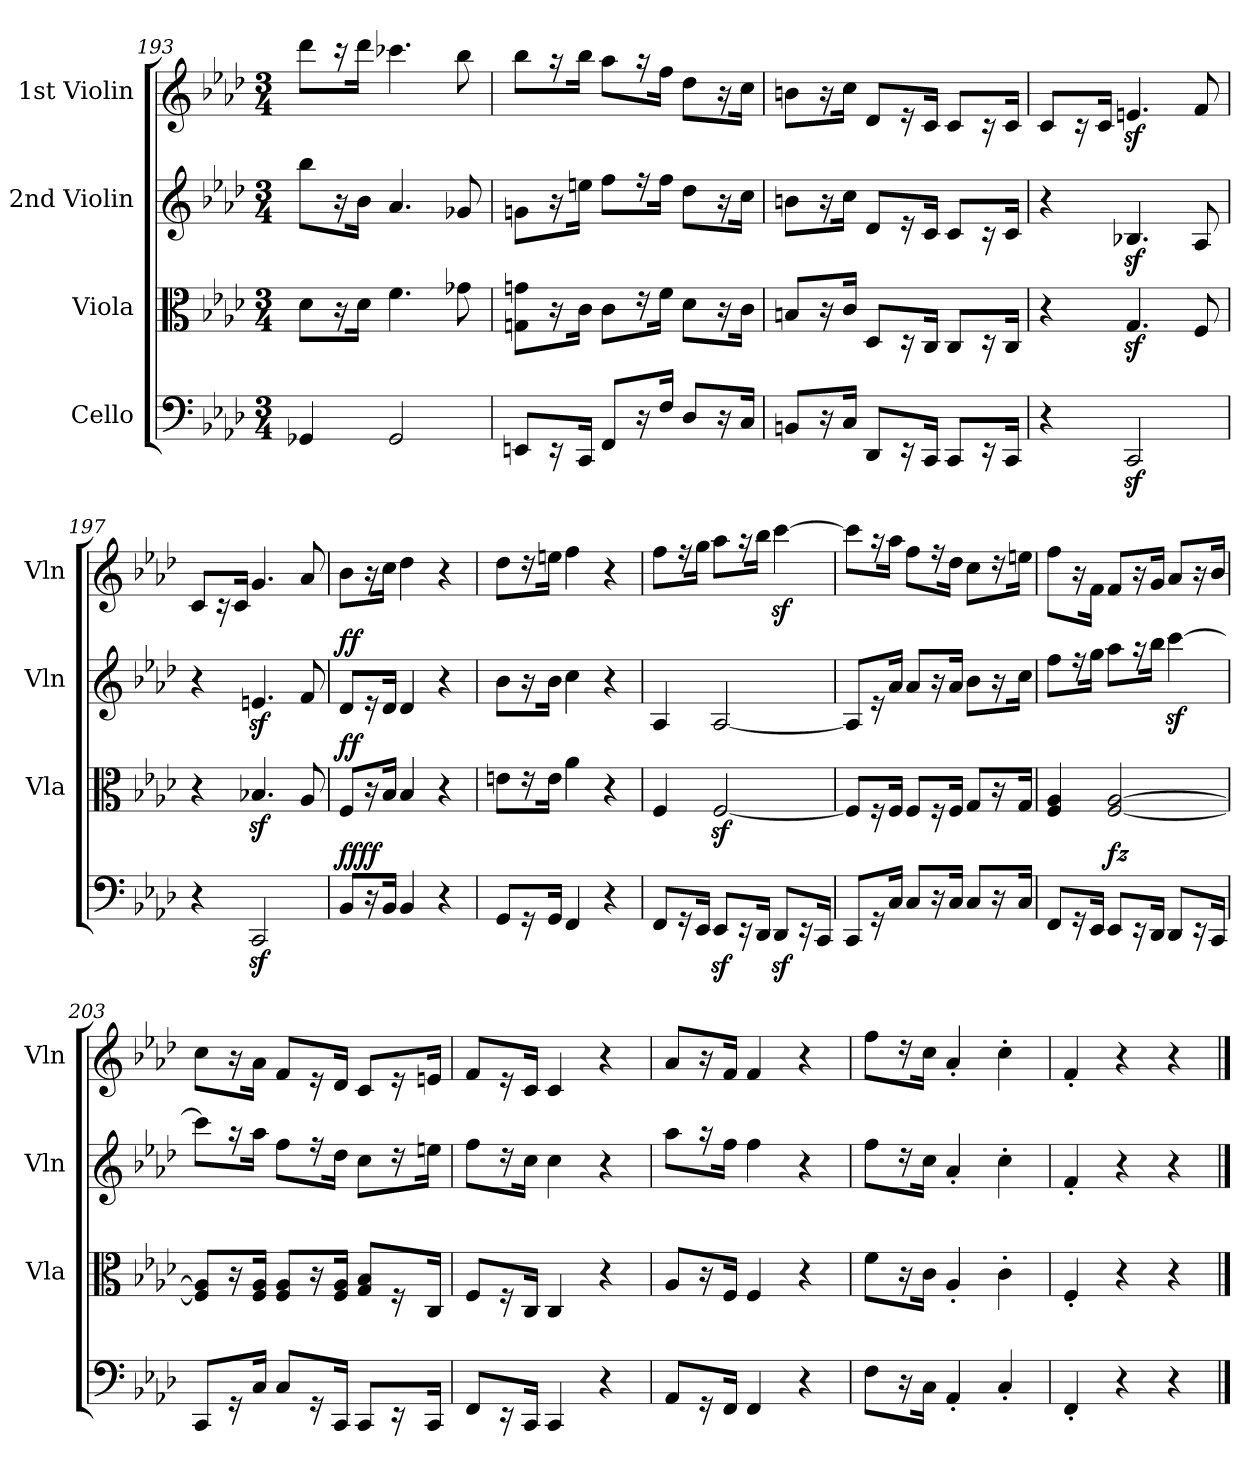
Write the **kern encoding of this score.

**kern	**dynam	**kern	**dynam	**kern	**dynam	**kern
*part4	*part4	*part3	*part3	*part2	*part2	*part1
*staff4	*staff4	*staff3	*staff3	*staff2	*staff2	*staff1
*I"Cello	*	*I"Viola	*	*I"2nd Violin	*	*I"1st Violin
*	*	*I'Vla	*	*I'Vln	*	*I'Vln
*clefF4	*	*clefC3	*	*clefG2	*	*clefG2
*k[b-e-a-d-]	*	*k[b-e-a-d-]	*	*k[b-e-a-d-]	*	*k[b-e-a-d-]
*M3/4	*	*M3/4	*	*M3/4	*	*M3/4
=193	=193	=193	=193	=193	=193	=193
4GG-X/	.	8d-\L	.	8bb-\L	.	8ddd-\L
.	.	16r	.	16r	.	16r
.	.	16d-\Jk	.	16b-\Jk	.	16ddd-\Jk
2GG-/	.	4.f\	.	4.a-/	.	4.ccc-X\
.	.	8g-X\	.	8g-X/	.	8bb-\
!!LO:LB:g=z
=194	=194	=194	=194	=194	=194	=194
8EEn/L	.	8Gn\ 8gn\L	.	8gn\L	.	8bb-\L
16r	.	16r	.	16r	.	16r
16CC/Jk	.	16c\Jk	.	16een\Jk	.	16bb-\Jk
8FF/L	.	8c\L	.	8ff\L	.	8aa-\L
16r	.	16r	.	16r	.	16r
16F/Jk	.	16f\Jk	.	16ff\Jk	.	16ff\Jk
8D-/L	.	8d-\L	.	8dd-\L	.	8dd-\L
16r	.	16r	.	16r	.	16r
16C/Jk	.	16c\Jk	.	16cc\Jk	.	16cc\Jk
=195	=195	=195	=195	=195	=195	=195
8BBn/L	.	8Bn/L	.	8bn\L	.	8bn\L
16r	.	16r	.	16r	.	16r
16C/Jk	.	16c/Jk	.	16cc\Jk	.	16cc\Jk
8DD-/L	.	8D-/L	.	8d-/L	.	8d-/L
16r	.	16r	.	16r	.	16r
16CC/Jk	.	16C/Jk	.	16c/Jk	.	16c/Jk
8CC/L	.	8C/L	.	8c/L	.	8c/L
16r	.	16r	.	16r	.	16r
16CC/Jk	.	16C/Jk	.	16c/Jk	.	16c/Jk
=196	=196	=196	=196	=196	=196	=196
4r	.	4r	.	4r	.	8c/L
.	.	.	.	.	.	16r
.	.	.	.	.	.	16c/Jk
2CCz</	.	4.Gz</	.	4.B-Xz</	.	4.enz</
.	.	8F/	.	8A-/	.	8f/
=197	=197	=197	=197	=197	=197	=197
4r	.	4r	.	4r	.	8c/L
.	.	.	.	.	.	16r
.	.	.	.	.	.	16c/Jk
2CCz</	.	4.B-Xz</	.	4.enz>/	.	4.g/
.	.	8A-/	.	8f/	.	8a-/
!!LO:LB:g=z
=198	=198	=198	=198	=198	=198	=198
!	!LO:DY:a	!	!	!	!	!
!	!LO:DY:n=1:b	!	!LO:DY:a	!	!LO:DY:a	!
8BB-/L	ff ff	8F/L	ff	8d-/L	ff	8b-\L
16r	.	16r	.	16r	.	16r
16BB-/Jk	.	16B-/Jk	.	16d-/Jk	.	16cc\Jk
4BB-/	.	4B-/	.	4d-/	.	4dd-\
4r	.	4r	.	4r	.	4r
=199	=199	=199	=199	=199	=199	=199
8GG/L	.	8en\L	.	8b-\L	.	8dd-\L
16r	.	16r	.	16r	.	16r
16GG/Jk	.	16e\Jk	.	16b-\Jk	.	16een\Jk
4FF/	.	4a-\	.	4cc\	.	4ff\
4r	.	4r	.	4r	.	4r
=200	=200	=200	=200	=200	=200	=200
8FF/L	.	4F/	.	4A-/	.	8ff\L
16r	.	.	.	.	.	16r
16EE-/Jk	.	.	.	.	.	16gg\Jk
8EE-z>/L	.	[2Fz>/	.	[2A-/	.	8aa-\L
16r	.	.	.	.	.	16r
16DD-/Jk	.	.	.	.	.	16bb-\Jk
8DD-z</L	.	.	.	.	.	[4cccz<\
16r	.	.	.	.	.	.
16CC/Jk	.	.	.	.	.	.
!!LO:PB:g=z
=201	=201	=201	=201	=201	=201	=201
8CC/L	.	8F/L]	.	8A-/L]	.	8ccc\L]
16r	.	16r	.	16r	.	16r
16C/Jk	.	16F/Jk	.	16a-/Jk	.	16aa-\Jk
8C/L	.	8F/L	.	8a-/L	.	8ff\L
16r	.	16r	.	16r	.	16r
16C/Jk	.	16F/Jk	.	16a-/Jk	.	16dd-\Jk
8C/L	.	8G/L	.	8b-\L	.	8cc\L
16r	.	16r	.	16r	.	16r
16C/Jk	.	16G/Jk	.	16cc\Jk	.	16een\Jk
=202	=202	=202	=202	=202	=202	=202
8FF/L	.	4F/ 4A-/	.	8ff\L	.	8ff\L
16r	.	.	.	16r	.	16r
16EE-/Jk	.	.	.	16gg\Jk	.	16f\Jk
!	!LO:DY:a	!	!	!	!	!
8EE-/L	fz	[2F/ [2A-/	.	8aa-\L	.	8f/L
16r	.	.	.	16r	.	16r
16DD-/Jk	.	.	.	16bb-\Jk	.	16g/Jk
8DD-/L	.	.	.	[4cccz<\	.	8a-/L
16r	.	.	.	.	.	16r
16CC/Jk	.	.	.	.	.	16b-/Jk
=203	=203	=203	=203	=203	=203	=203
8CC/L	.	8F/] 8A-/]L	.	8ccc\L]	.	8cc\L
16r	.	16r	.	16r	.	16r
16C/Jk	.	16F/ 16A-/Jk	.	16aa-\Jk	.	16a-\Jk
8C/L	.	8F/ 8A-/L	.	8ff\L	.	8f/L
16r	.	16r	.	16r	.	16r
16CC/Jk	.	16F/ 16A-/Jk	.	16dd-\Jk	.	16d-/Jk
8CC/L	.	8G/ 8B-/L	.	8cc\L	.	8c/L
16r	.	16r	.	16r	.	16r
16CC/Jk	.	16C/Jk	.	16een\Jk	.	16en/Jk
=204	=204	=204	=204	=204	=204	=204
8FF/L	.	8F/L	.	8ff\L	.	8f/L
16r	.	16r	.	16r	.	16r
16CC/Jk	.	16C/Jk	.	16cc\Jk	.	16c/Jk
4CC/	.	4C/	.	4cc\	.	4c/
4r	.	4r	.	4r	.	4r
!!LO:LB:g=z
=205	=205	=205	=205	=205	=205	=205
8AA-/L	.	8A-/L	.	8aa-\L	.	8a-/L
16r	.	16r	.	16r	.	16r
16FF/Jk	.	16F/Jk	.	16ff\Jk	.	16f/Jk
4FF/	.	4F/	.	4ff\	.	4f/
4r	.	4r	.	4r	.	4r
=206	=206	=206	=206	=206	=206	=206
8F\L	.	8f\L	.	8ff\L	.	8ff\L
16r	.	16r	.	16r	.	16r
16C\Jk	.	16c\Jk	.	16cc\Jk	.	16cc\Jk
4AA-'/	.	4A-'/	.	4a-'/	.	4a-'/
4C'/	.	4c'\	.	4cc'\	.	4cc'\
=207	=207	=207	=207	=207	=207	=207
4FF'/	.	4F'/	.	4f'/	.	4f'/
4r	.	4r	.	4r	.	4r
4r	.	4r	.	4r	.	4r
==	==	==	==	==	==	==
*-	*-	*-	*-	*-	*-	*-
